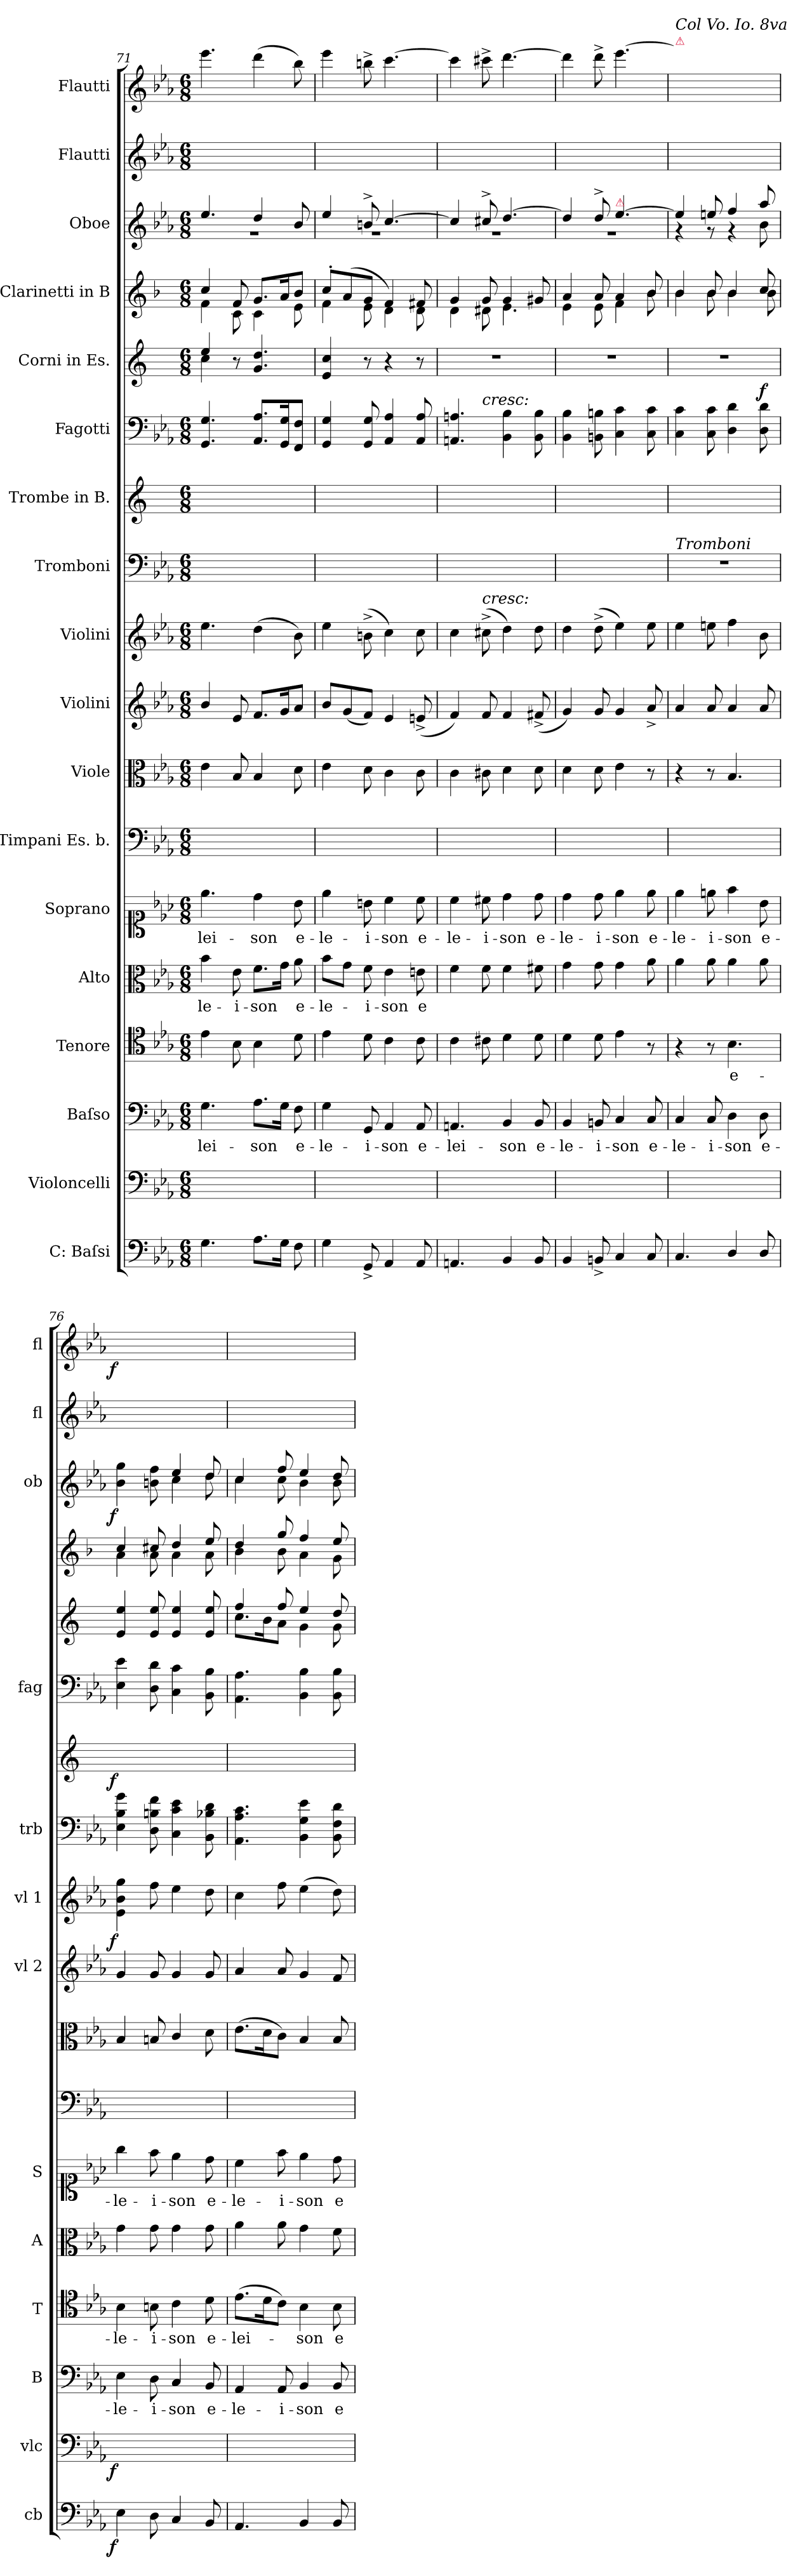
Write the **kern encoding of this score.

**kern	**dynam	**kern	**dynam	**kern	**text	**kern	**text	**kern	**text	**kern	**text	**kern	**kern	**kern	**kern	**dynam	**kern	**dynam	**kern	**kern	**dynam	**kern	**kern	**kern	**dynam	**kern	**kern	**dynam
*part18	*part18	*part17	*part17	*part16	*part16	*part15	*part15	*part14	*part14	*part13	*part13	*part12	*part11	*part10	*part9	*part9	*part8	*part8	*part7	*part6	*part6	*part5	*part4	*part3	*part3	*part2	*part1	*part1
*staff18	*staff18	*staff17	*staff17	*staff16	*staff16	*staff15	*staff15	*staff14	*staff14	*staff13	*staff13	*staff12	*staff11	*staff10	*staff9	*staff9	*staff8	*staff8	*staff7	*staff6	*staff6	*staff5	*staff4	*staff3	*staff3	*staff2	*staff1	*staff1
*I"C: Baſsi	*	*I"Violoncelli	*	*I"Baſso	*	*I"Tenore	*	*I"Alto	*	*I"Soprano	*	*I"Timpani Es. b.	*I"Viole	*I"Violini	*I"Violini	*	*I"Tromboni	*	*I"Trombe in B.	*I"Fagotti	*	*I"Corni in Es.	*I"Clarinetti in B	*I"Oboe	*	*I"Flautti	*I"Flautti	*
*I'cb	*	*I'vlc	*	*I'B	*	*I'T	*	*I'A	*	*I'S	*	*	*	*I'vl 2	*I'vl 1	*	*I'trb	*	*	*I'fag	*	*	*	*I'ob	*	*I'fl	*I'fl	*
*clefF4	*	*clefF4	*	*clefF4	*	*clefC4	*	*clefC3	*	*clefC1	*	*clefF4	*clefC3	*clefG2	*clefG2	*	*clefF4	*	*clefG2	*clefF4	*	*clefG2	*clefG2	*clefG2	*	*clefG2	*clefG2	*
*	*	*	*	*	*	*	*	*	*	*	*	*	*	*	*	*	*	*	*	*	*	*ITrd5c9	*ITrd1c2	*	*	*	*	*
*k[b-e-a-]	*	*k[b-e-a-]	*	*k[b-e-a-]	*	*k[b-e-a-]	*	*k[b-e-a-]	*	*k[b-e-a-]	*	*k[b-e-a-]	*k[b-e-a-]	*k[b-e-a-]	*k[b-e-a-]	*	*k[b-e-a-]	*	*k[]	*k[b-e-a-]	*	*k[b-e-a-]	*k[b-e-a-]	*k[b-e-a-]	*	*k[b-e-a-]	*k[b-e-a-]	*
*M6/8	*	*M6/8	*	*M6/8	*	*M6/8	*	*M6/8	*	*M6/8	*	*M6/8	*M6/8	*M6/8	*M6/8	*	*M6/8	*	*M6/8	*M6/8	*	*M6/8	*M6/8	*M6/8	*	*M6/8	*M6/8	*
=71	=71	=71	=71	=71	=71	=71	=71	=71	=71	=71	=71	=71	=71	=71	=71	=71	=71	=71	=71	=71	=71	=71	=71	=71	=71	=71	=71	=71
*	*	*	*	*	*	*	*	*	*	*	*	*	*	*	*	*	*	*	*	*	*	*^	*^	*^	*	*	*	*
4.G\	.	4.G\yy	.	4.G\	-lei-	4e-\	.	4b-\	-le-	4.ee-\	-lei-	2.ryy	4e-\	4b-/	4.ee-\	.	2.ryy	.	2.ryy	4.GG/ 4.G/	.	4g/	4e-\	4b-/	4e-\	4.ee-/	2.rg	.	2.ryy	4.eee-\	.
.	.	.	.	.	.	8B-\	.	8e-\	-i-	.	.	.	8B-/	8e-/	.	.	.	.	.	.	.	8r	8rAyy	8e-/	8B-\	.	.	.	.	.	.
8.A-\L	.	8.A-\Lyy	.	8.A-\L	-son	4B-\	.	8.f\L	-son	4dd\	-son	.	4B-/	8.f/L	(>4dd\	.	.	.	.	8.AA-/ 8.A-/L	.	4.B-/ 4.f/	4rAyy	8.f/L	4B-\	4dd/	.	.	.	(>4ddd\	.
16G\Jk	.	16G\Jkyy	.	16G\Jk	.	.	.	16g\Jk	.	.	.	.	.	16g/K	.	.	.	.	.	16GG/ 16G/K	.	.	.	16g/K	.	.	.	.	.	.	.
8F\	.	8F\yy	.	8F\	e-	8d\	.	8a-\	e-	8b-\	e-	.	8d\	8a-/J	8b-\)	.	.	.	.	8FF/ 8F/J	.	.	8rAyy	8a-/J	8d\	8b-/	.	.	.	8bb-\)	.
*	*	*	*	*	*	*	*	*	*	*	*	*	*	*	*	*	*	*	*	*	*	*v	*v	*	*	*	*	*	*	*	*
=72	=72	=72	=72	=72	=72	=72	=72	=72	=72	=72	=72	=72	=72	=72	=72	=72	=72	=72	=72	=72	=72	=72	=72	=72	=72	=72	=72	=72	=72	=72
4G\	.	4G\yy	.	4G\	-le-	4e-\	.	8b-\L	-le-	4ee-\	-le-	2.ryy	4e-\	8b-/L	4ee-\	.	2.ryy	.	2.ryy	4GG/ 4G/	.	4G/ 4e-/	8b-'>/L	4e-\	4ee-/	2.rg	.	2.ryy	4eee-\	.
.	.	.	.	.	.	.	.	8g\J	.	.	.	.	.	(8g/	.	.	.	.	.	.	.	.	(>8g/	.	.	.	.	.	.	.
8GG^</	.	8GG^</yy	.	8GG/	-i-	8d\	.	8f\	-i-	8bn\	-i-	.	8d\	8f/J)	(>8bn^<\	.	.	.	.	8GG/ 8G/	.	8r	8f/J	8d\	8bn^>/	.	.	.	8bbn^<\	.
4AA-/	.	4AA-/yy	.	4AA-/	-son	4c\	.	4e-\	-son	4cc\	-son	.	4c\	4e-/	4cc\)	.	.	.	.	4AA-/ 4A-/	.	4r	4e-/)	4c\	[4.cc/	.	.	.	[4.ccc\	.
8AA-/	.	8AA-/yy	.	8AA-/	e-	8c\	.	8en\	e	8cc\	e-	.	8c\	(<8en^</	8cc\	.	.	.	.	8AA-/ 8A-/	.	8r	8en/	8c\	.	.	.	.	.	.
=73	=73	=73	=73	=73	=73	=73	=73	=73	=73	=73	=73	=73	=73	=73	=73	=73	=73	=73	=73	=73	=73	=73	=73	=73	=73	=73	=73	=73	=73	=73
*	*	*	*	*	*	*	*	*	*	*	*	*	*	*	*	*	*	*	*	*^	*	*	*	*	*	*	*	*	*	*
4.AAn/	.	4.AAn/yy	.	4.AAn/	-lei-	4c\	.	4f\	.	4cc\	-le-	2.ryy	4c\	4f/)	4cc\	.	2.ryy	.	2.ryy	4.AAn/ 4.An/	4ryy	.	2.r	4f/	4c\	4cc/]	2.rg	.	2.ryy	4ccc\]	.
!	!	!	!	!	!	!	!	!	!	!	!	!	!	!	!	!	!	!	!	!	!LO:TX:a:i:t=cresc&colon;	!	!	!	!	!	!	!	!	!	!
!	!	!	!	!	!	!	!	!	!	!	!	!	!	!	!LO:TX:a:i:t=cresc&colon;	!	!	!	!	!	!	!	!	!	!	!	!	!	!	!	!
.	.	.	.	.	.	8c#X\	.	8f\	.	8cc#X\	-i-	.	8c#X\	8f/	(>8cc#X^<\	.	.	.	.	.	2ryy	.	.	8f/	8c#X\	8cc#X^>/	.	.	.	8ccc#X^<\	.
4BB-/	.	4BB-/yy	.	4BB-/	-son	4d\	.	4f\	.	4dd\	-son	.	4d\	4f/	4dd\)	.	.	.	.	4BB-\ 4B-\	.	.	.	4f/	4.d\	[4.dd/	.	.	.	[4.ddd\	.
8BB-/	.	8BB-/yy	.	8BB-/	e-	8d\	.	8f#X\	.	8dd\	e-	.	8d\	(<8f#X^</	8dd\	.	.	.	.	8BB-\ 8B-\	.	.	.	8f#X/	.	.	.	.	.	.	.
*	*	*	*	*	*	*	*	*	*	*	*	*	*	*	*	*	*	*	*	*v	*v	*	*	*	*	*	*	*	*	*	*
=74	=74	=74	=74	=74	=74	=74	=74	=74	=74	=74	=74	=74	=74	=74	=74	=74	=74	=74	=74	=74	=74	=74	=74	=74	=74	=74	=74	=74	=74	=74
4BB-/	.	4BB-/yy	.	4BB-/	-le-	4d\	.	4g\	.	4dd\	-le-	2.ryy	4d\	4g/)	4dd\	.	2.ryy	.	2.ryy	4BB-\ 4B-\	.	2.r	4g/	4d\	4dd/]	2.rg	.	2.ryy	4ddd\]	.
8BBn^</	.	8BBn^</yy	.	8BBn/	-i-	8d\	.	8g\	.	8dd\	-i-	.	8d\	8g/	(>8dd^<\	.	.	.	.	8BBn\ 8Bn\	.	.	8g/	8d\	8dd^>/	.	.	.	8ddd^<\	.
!	!	!	!	!	!	!	!	!	!	!	!	!	!	!	!	!	!	!	!	!	!	!	!	!	!LO:TX:a:color=crimson:t=⚠	!	!	!	!	!
4C/	.	4C/yy	.	4C/	-son	4e-\	.	4g\	.	4ee-\	-son	.	4e-\	4g/	4ee-\)	.	.	.	.	4C\ 4c\	.	.	4g/	4e-\	[4.ee-/	.	.	.	[4.eee-\	.
8C/	.	8C/yy	.	8C/	e-	8r	.	8a-\	.	8ee-\	e-	.	8r	8a-^</	8ee-\	.	.	.	.	8C\ 8c\	.	.	8a-/	8a-\	.	.	.	.	.	.
=75	=75	=75	=75	=75	=75	=75	=75	=75	=75	=75	=75	=75	=75	=75	=75	=75	=75	=75	=75	=75	=75	=75	=75	=75	=75	=75	=75	=75	=75	=75
!	!	!	!	!	!	!	!	!	!	!	!	!	!	!	!	!	!	!	!	!	!	!	!	!	!	!	!	!	!LO:TX:a:color=crimson:t=⚠	!
!	!	!	!	!	!	!	!	!	!	!	!	!	!	!	!	!	!	!	!	!	!	!	!	!	!	!	!	!	!LO:TX:a:i:t=Col Vo. Io. 8va	!
!	!	!	!	!	!	!	!	!	!	!	!	!	!	!	!	!	!LO:TX:a:i:t=Tromboni	!	!	!	!	!	!	!	!	!	!	!	!	!
4.C/	.	4.C/yy	.	4C/	-le-	4r	.	4a-\	.	4ee-\	-le-	2.ryy	4r	4a-/	4ee-\	.	2.r	.	2.ryy	4C\ 4c\	.	2.r	4a-/	4a-\	4ee-/]	4rg	.	2.ryy	4eee-\yy]	.
.	.	.	.	8C/	-i-	8r	.	8a-\	.	8een\	-i-	.	8r	8a-/	8een\	.	.	.	.	8C\ 8c\	.	.	8a-/	8a-\	8een/	8rg	.	.	8eeen\yy	.
4D/	.	4D/yy	.	4D\	-son	4.B-\	e-	4a-\	.	4ff\	-son	.	4.B-/	4a-/	4ff\	.	.	.	.	4D\ 4d\	.	.	4a-/	4a-\	4ff/	4rg	.	.	4fff\yy	.
!	!	!	!	!	!	!	!	!	!	!	!	!	!	!	!	!	!	!	!	!	!LO:DY:a	!	!	!	!	!	!	!	!	!
8D/	.	8D/yy	.	8D\	e-	.	.	8a-\	.	8b-\	e-	.	.	8a-/	8b-\	.	.	.	.	8D\ 8d\	f	.	8b-/	8a-\	8aa-/	8b-\	.	.	8bb-\yy	.
=76	=76	=76	=76	=76	=76	=76	=76	=76	=76	=76	=76	=76	=76	=76	=76	=76	=76	=76	=76	=76	=76	=76	=76	=76	=76	=76	=76	=76	=76	=76
!	!LO:DY:b:rj	!	!LO:DY:b:rj	!	!	!	!	!	!	!	!	!	!	!	!	!LO:DY:b:rj	!	!LO:DY:a:rj	!	!	!	!	!	!	!	!	!LO:DY:b:rj	!	!	!LO:DY:b:rj
4E-\	f	4E-\yy	f	4E-\	-le-	4B-\	-le-	4g\	.	4gg\	-le-	2.ryy	4B-/	4g/	4e-\ 4b-\ 4gg\	f	4E-\ 4B-\ 4g\	f	2.ryy	4E-\ 4e-\	.	4G/ 4g/	4b-/	4g\	4b-\ 4gg\	4ryy	f	2.ryy	4ee-yy\ 4bb-yy\ 4gggyy\	f
8D\	.	8D\yy	.	8D\	-i-	8Bn\	-i-	8g\	.	8ff\	-i-	.	8Bn/	8g/	8ff\	.	8D\ 8Bn\ 8f\	.	.	8D\ 8d\	.	8G/ 8g/	8bn/	8g\	8bn\ 8ff\	8rcyy	.	.	8fff\yy	.
4C/	.	4C/yy	.	4C/	-son	4c\	-son	4g\	.	4ee-\	-son	.	4c/	4g/	4ee-\	.	4C\ 4c\ 4e-\	.	.	4C\ 4c\	.	4G/ 4g/	4cc/	4g\	4ee-/	4cc\	.	.	4eee-\yy	.
8BB-/	.	8BB-/yy	.	8BB-/	e-	8d\	e-	8g\	.	8dd\	e-	.	8d\	8g/	8dd\	.	8BB-\ 8B-X\ 8d\	.	.	8BB-\ 8B-\	.	8G/ 8g/	8dd/	8g\	8dd/	8dd\	.	.	8ddd\yy	.
=77	=77	=77	=77	=77	=77	=77	=77	=77	=77	=77	=77	=77	=77	=77	=77	=77	=77	=77	=77	=77	=77	=77	=77	=77	=77	=77	=77	=77	=77	=77
*	*	*	*	*	*	*	*	*	*	*	*	*	*	*	*	*	*	*	*	*	*	*^	*	*	*	*	*	*	*	*
4.AA-/	.	4.AA-/yy	.	4AA-/	-le-	(>8.e-\L	-lei-	4a-\	.	4cc\	-le-	2.ryy	(>8.e-\L	4a-/	4cc\	.	4.AA-\ 4.A-\ 4.c\	.	2.ryy	4.AA-\ 4.A-\	.	4a-/	8.e-\L	4cc/	4a-\	4cc/	4cc\	.	2.ryy	4ccc\yy	.
.	.	.	.	.	.	16d\K	.	.	.	.	.	.	16d\K	.	.	.	.	.	.	.	.	.	16d\K	.	.	.	.	.	.	.	.
.	.	.	.	8AA-/	-i-	8c\J)	.	8a-\	.	8ff\	-i-	.	8c\J)	8a-/	8ff\	.	.	.	.	.	.	8a-/	8c\J	8ff/	8a-\	8ff/	8cc\	.	.	8fff\yy	.
4BB-/	.	4BB-/yy	.	4BB-/	-son	4B-\	-son	4g\	.	4ee-\	-son	.	4B-/	4g/	(>4ee-\	.	4BB-\ 4G\ 4e-\	.	.	4BB-\ 4B-\	.	4g/	4B-\	4ee-/	4g\	4ee-/	4b-\	.	.	(>4eee-\yy	.
8BB-/	.	8BB-/yy	.	8BB-/	e-	8B-\	e-	8f\	.	8dd\	e-	.	8B-/	8f/	8dd\)	.	8BB-\ 8F\ 8d\	.	.	8BB-\ 8B-\	.	8f/	8B-\	8dd/	8f\	8dd/	8b-\	.	.	8ddd\yy)	.
*	*	*	*	*	*	*	*	*	*	*	*	*	*	*	*	*	*	*	*	*	*	*v	*v	*	*	*v	*v	*	*	*	*
*	*	*	*	*	*	*	*	*	*	*	*	*	*	*	*	*	*	*	*	*	*	*	*v	*v	*	*	*	*	*
=	=	=	=	=	=	=	=	=	=	=	=	=	=	=	=	=	=	=	=	=	=	=	=	=	=	=	=	=
*-	*-	*-	*-	*-	*-	*-	*-	*-	*-	*-	*-	*-	*-	*-	*-	*-	*-	*-	*-	*-	*-	*-	*-	*-	*-	*-	*-	*-
